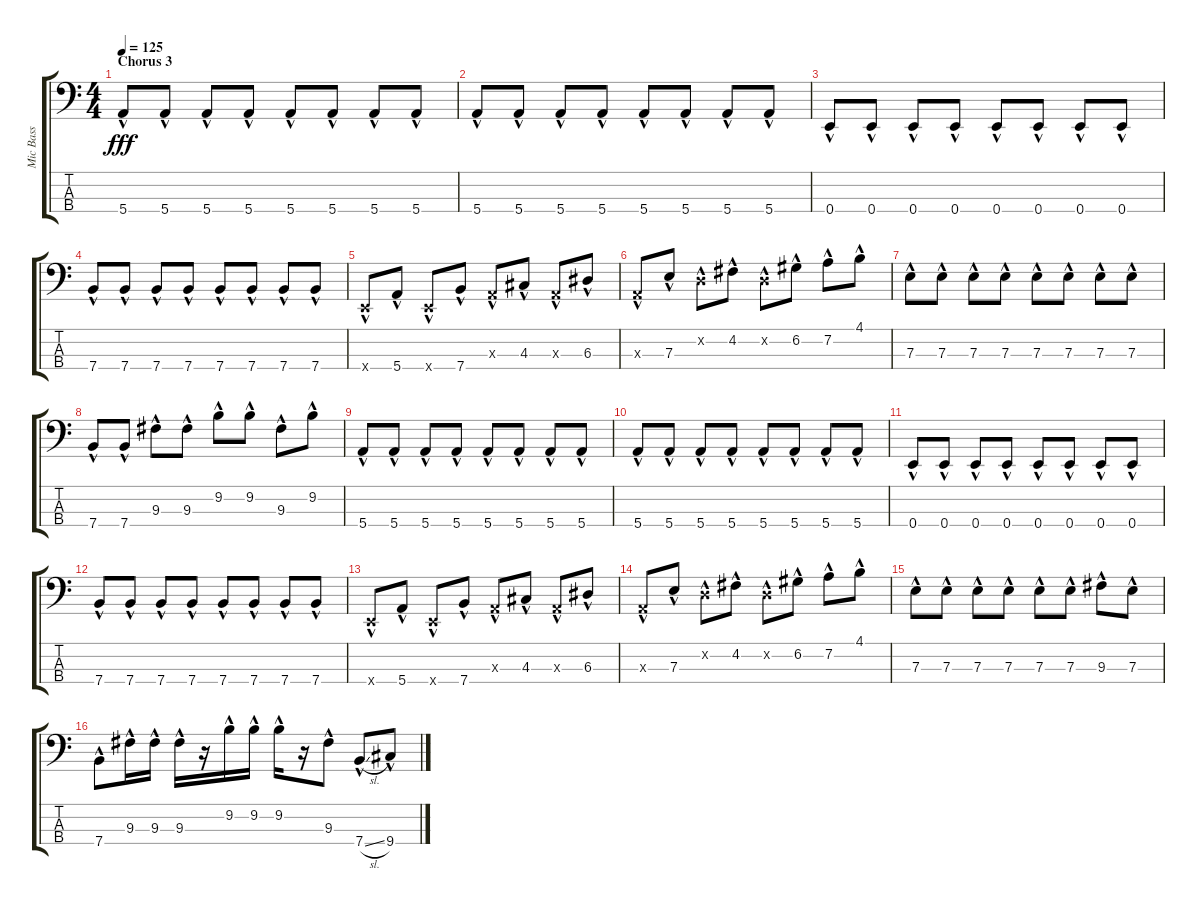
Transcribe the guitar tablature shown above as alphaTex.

\track ("Mic Bass" "Mic Bass") {instrument electricbassfinger}
\staff {score tabs}
\tuning (G2 D2 A1 E1) {hide}
\ts (4 4)
\section ("" "Chorus 3")
\tempo 125
\clef f4
\ks c
5.4{hac}.8{dy fff} 5.4{hac}.8 5.4{hac}.8 5.4{hac}.8 5.4{hac}.8 5.4{hac}.8 5.4{hac}.8 5.4{hac}.8 |
5.4{hac}.8 5.4{hac}.8 5.4{hac}.8 5.4{hac}.8 5.4{hac}.8 5.4{hac}.8 5.4{hac}.8 5.4{hac}.8 |
0.4{hac}.8 0.4{hac}.8 0.4{hac}.8 0.4{hac}.8 0.4{hac}.8 0.4{hac}.8 0.4{hac}.8 0.4{hac}.8 |
7.4{hac}.8 7.4{hac}.8 7.4{hac}.8 7.4{hac}.8 7.4{hac}.8 7.4{hac}.8 7.4{hac}.8 7.4{hac}.8 |
0.4{hac x}.8 5.4{hac}.8 0.4{hac x}.8 7.4{hac}.8 0.3{hac x}.8 4.3{hac}.8 0.3{hac x}.8 6.3{hac}.8 |
0.3{hac x}.8 7.3{hac}.8 0.2{hac x}.8 4.2{hac}.8 0.2{hac x}.8 6.2{hac}.8 7.2{hac}.8 4.1{hac}.8 |
7.3{hac}.8 7.3{hac}.8 7.3{hac}.8 7.3{hac}.8 7.3{hac}.8 7.3{hac}.8 7.3{hac}.8 7.3{hac}.8 |
7.4{hac}.8 7.4{hac}.8 9.3{hac}.8 9.3{hac}.8 9.2{hac}.8 9.2{hac}.8 9.3{hac}.8 9.2{hac}.8 |
5.4{hac}.8 5.4{hac}.8 5.4{hac}.8 5.4{hac}.8 5.4{hac}.8 5.4{hac}.8 5.4{hac}.8 5.4{hac}.8 |
5.4{hac}.8 5.4{hac}.8 5.4{hac}.8 5.4{hac}.8 5.4{hac}.8 5.4{hac}.8 5.4{hac}.8 5.4{hac}.8 |
0.4{hac}.8 0.4{hac}.8 0.4{hac}.8 0.4{hac}.8 0.4{hac}.8 0.4{hac}.8 0.4{hac}.8 0.4{hac}.8 |
7.4{hac}.8 7.4{hac}.8 7.4{hac}.8 7.4{hac}.8 7.4{hac}.8 7.4{hac}.8 7.4{hac}.8 7.4{hac}.8 |
0.4{hac x}.8 5.4{hac}.8 0.4{hac x}.8 7.4{hac}.8 0.3{hac x}.8 4.3{hac}.8 0.3{hac x}.8 6.3{hac}.8 |
0.3{hac x}.8 7.3{hac}.8 0.2{hac x}.8 4.2{hac}.8 0.2{hac x}.8 6.2{hac}.8 7.2{hac}.8 4.1{hac}.8 |
7.3{hac}.8 7.3{hac}.8 7.3{hac}.8 7.3{hac}.8 7.3{hac}.8 7.3{hac}.8 9.3{hac}.8 7.3{hac}.8 |
7.4{hac}.8 9.3{hac}.16 9.3{hac}.16 9.3{hac}.16 r.16 9.2{hac}.16 9.2{hac}.16 9.2{hac}.16 r.16 9.3{hac}.8 7.4{sl hac}.8 9.4{hac}.8
